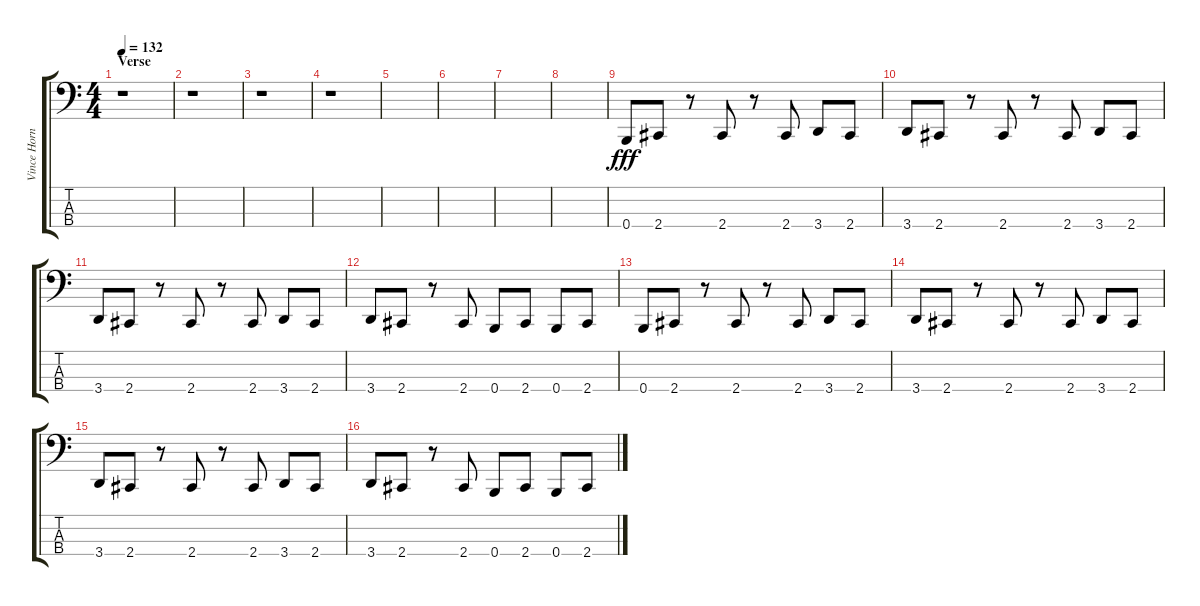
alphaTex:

\track ("Vince Hornsby" "Vince Horn") {instrument electricbassfinger}
\staff {score tabs}
\tuning (E2 B1 Gb1 B0) {hide}
\ts (4 4)
\section ("" "Verse")
\tempo 132
\clef f4
\ks c
r.1{dy fff} |
r.1 |
r.1 |
r.1 |
|
|
|
|
0.4.8 2.4.8 r.8 2.4.8 r.8 2.4.8 3.4.8 2.4.8 |
3.4.8 2.4.8 r.8 2.4.8 r.8 2.4.8 3.4.8 2.4.8 |
3.4.8 2.4.8 r.8 2.4.8 r.8 2.4.8 3.4.8 2.4.8 |
3.4.8 2.4.8 r.8 2.4.8 0.4.8 2.4.8 0.4.8 2.4.8 |
0.4.8 2.4.8 r.8 2.4.8 r.8 2.4.8 3.4.8 2.4.8 |
3.4.8 2.4.8 r.8 2.4.8 r.8 2.4.8 3.4.8 2.4.8 |
3.4.8 2.4.8 r.8 2.4.8 r.8 2.4.8 3.4.8 2.4.8 |
3.4.8 2.4.8 r.8 2.4.8 0.4.8 2.4.8 0.4.8 2.4.8
